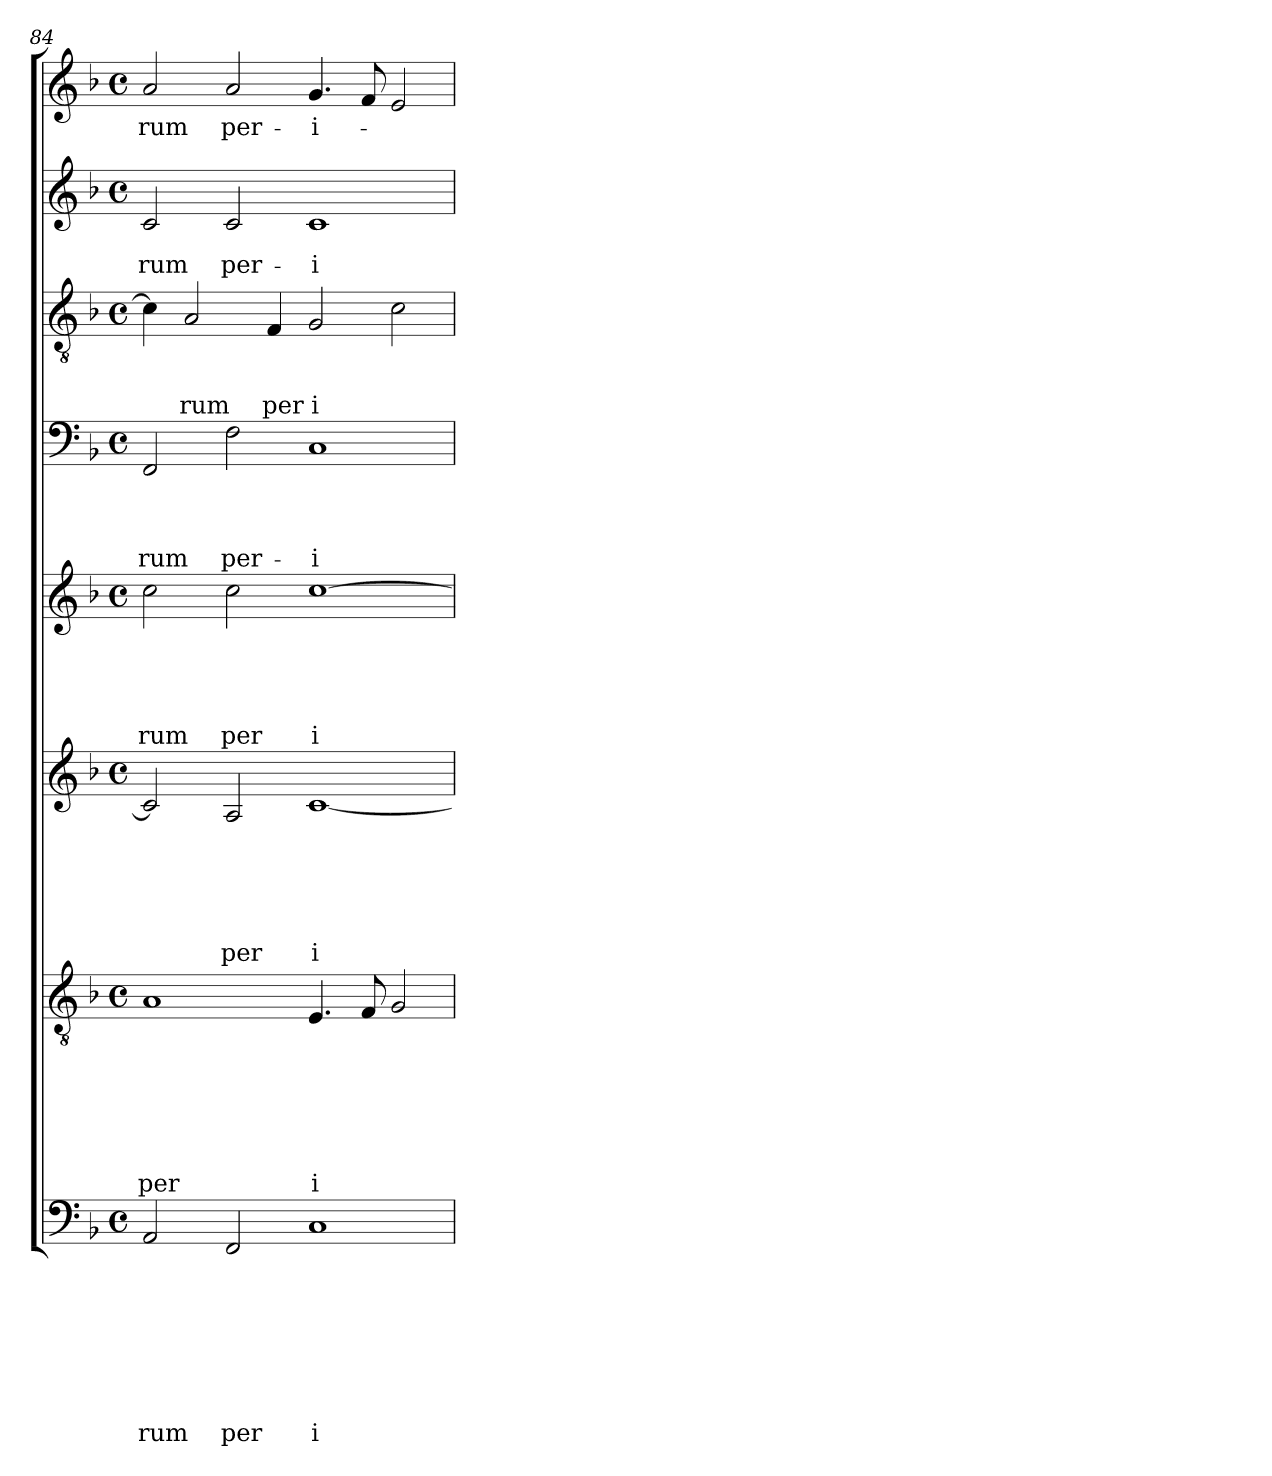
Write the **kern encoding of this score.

**kern	**text	**text	**text	**text	**text	**text	**text	**text	**kern	**text	**text	**text	**text	**text	**text	**text	**kern	**text	**text	**text	**text	**text	**text	**kern	**text	**text	**text	**text	**text	**kern	**text	**text	**text	**text	**kern	**text	**text	**text	**kern	**text	**text	**kern	**text
*part8	*part8	*part8	*part8	*part8	*part8	*part8	*part8	*part8	*part7	*part7	*part7	*part7	*part7	*part7	*part7	*part7	*part6	*part6	*part6	*part6	*part6	*part6	*part6	*part5	*part5	*part5	*part5	*part5	*part5	*part4	*part4	*part4	*part4	*part4	*part3	*part3	*part3	*part3	*part2	*part2	*part2	*part1	*part1
*staff8	*staff8	*staff8	*staff8	*staff8	*staff8	*staff8	*staff8	*staff8	*staff7	*staff7	*staff7	*staff7	*staff7	*staff7	*staff7	*staff7	*staff6	*staff6	*staff6	*staff6	*staff6	*staff6	*staff6	*staff5	*staff5	*staff5	*staff5	*staff5	*staff5	*staff4	*staff4	*staff4	*staff4	*staff4	*staff3	*staff3	*staff3	*staff3	*staff2	*staff2	*staff2	*staff1	*staff1
*clefF4	*	*	*	*	*	*	*	*	*clefGv2	*	*	*	*	*	*	*	*clefG2	*	*	*	*	*	*	*clefG2	*	*	*	*	*	*clefF4	*	*	*	*	*clefGv2	*	*	*	*clefG2	*	*	*clefG2	*
*k[b-]	*	*	*	*	*	*	*	*	*k[b-]	*	*	*	*	*	*	*	*k[b-]	*	*	*	*	*	*	*k[b-]	*	*	*	*	*	*k[b-]	*	*	*	*	*k[b-]	*	*	*	*k[b-]	*	*	*k[b-]	*
*F:	*	*	*	*	*	*	*	*	*F:	*	*	*	*	*	*	*	*F:	*	*	*	*	*	*	*F:	*	*	*	*	*	*F:	*	*	*	*	*F:	*	*	*	*F:	*	*	*F:	*
*M4/4	*	*	*	*	*	*	*	*	*M4/4	*	*	*	*	*	*	*	*M4/4	*	*	*	*	*	*	*M4/4	*	*	*	*	*	*M4/4	*	*	*	*	*M4/4	*	*	*	*M4/4	*	*	*M4/4	*
*met(c)	*	*	*	*	*	*	*	*	*met(c)	*	*	*	*	*	*	*	*met(c)	*	*	*	*	*	*	*met(c)	*	*	*	*	*	*met(c)	*	*	*	*	*met(c)	*	*	*	*met(c)	*	*	*met(c)	*
=84	=84	=84	=84	=84	=84	=84	=84	=84	=84	=84	=84	=84	=84	=84	=84	=84	=84	=84	=84	=84	=84	=84	=84	=84	=84	=84	=84	=84	=84	=84	=84	=84	=84	=84	=84	=84	=84	=84	=84	=84	=84	=84	=84
!	!	!	!	!	!	!	!	!LO:LY:b	!	!	!	!	!	!	!	!LO:LY:b	!	!	!	!	!	!	!	!	!	!	!	!	!LO:LY:b	!	!	!	!	!LO:LY:b	!	!	!	!	!	!	!LO:LY:b	!	!LO:LY:b
2AA/	.	.	.	.	.	.	.	rum	1A	.	.	.	.	.	.	per	2c/]	.	.	.	.	.	.	2cc\	.	.	.	.	rum	2FF/	.	.	.	-rum	4c\]	.	.	.	2c/	.	-rum	2a/	-rum
!	!	!	!	!	!	!	!	!	!	!	!	!	!	!	!	!	!	!	!	!	!	!	!	!	!	!	!	!	!	!	!	!	!	!	!	!	!	!LO:LY:b	!	!	!	!	!
.	.	.	.	.	.	.	.	.	.	.	.	.	.	.	.	.	.	.	.	.	.	.	.	.	.	.	.	.	.	.	.	.	.	.	2A/	.	.	rum	.	.	.	.	.
!	!	!	!	!	!	!	!	!LO:LY:b	!	!	!	!	!	!	!	!	!	!	!	!	!	!	!LO:LY:b	!	!	!	!	!	!LO:LY:b	!	!	!	!	!LO:LY:b	!	!	!	!	!	!	!LO:LY:b	!	!LO:LY:b
2FF/	.	.	.	.	.	.	.	per	.	.	.	.	.	.	.	.	2A/	.	.	.	.	.	per	2cc\	.	.	.	.	per	2F\	.	.	.	per-	.	.	.	.	2c/	.	per-	2a/	per-
!	!	!	!	!	!	!	!	!	!	!	!	!	!	!	!	!	!	!	!	!	!	!	!	!	!	!	!	!	!	!	!	!	!	!	!	!	!	!LO:LY:b	!	!	!	!	!
.	.	.	.	.	.	.	.	.	.	.	.	.	.	.	.	.	.	.	.	.	.	.	.	.	.	.	.	.	.	.	.	.	.	.	4F/	.	.	per	.	.	.	.	.
!	!	!	!	!	!	!	!	!LO:LY:b	!	!	!	!	!	!	!	!LO:LY:b:rj	!	!	!	!	!	!	!LO:LY:b:rj	!	!	!	!	!	!LO:LY:b:rj	!	!	!	!	!LO:LY:b	!	!	!	!LO:LY:b:rj	!	!	!LO:LY:b	!	!LO:LY:b:rj
1C	.	.	.	.	.	.	.	i	4.E/	.	.	.	.	.	.	i	[>1c	.	.	.	.	.	i	[>1cc	.	.	.	.	i	1C	.	.	.	-i-	2G/	.	.	i	1c	.	-i-	4.g/	-i-
.	.	.	.	.	.	.	.	.	8F/	.	.	.	.	.	.	.	.	.	.	.	.	.	.	.	.	.	.	.	.	.	.	.	.	.	.	.	.	.	.	.	.	8f/	.
.	.	.	.	.	.	.	.	.	2G/	.	.	.	.	.	.	.	.	.	.	.	.	.	.	.	.	.	.	.	.	.	.	.	.	.	2c\	.	.	.	.	.	.	2e/	.
=	=	=	=	=	=	=	=	=	=	=	=	=	=	=	=	=	=	=	=	=	=	=	=	=	=	=	=	=	=	=	=	=	=	=	=	=	=	=	=	=	=	=	=
*-	*-	*-	*-	*-	*-	*-	*-	*-	*-	*-	*-	*-	*-	*-	*-	*-	*-	*-	*-	*-	*-	*-	*-	*-	*-	*-	*-	*-	*-	*-	*-	*-	*-	*-	*-	*-	*-	*-	*-	*-	*-	*-	*-
